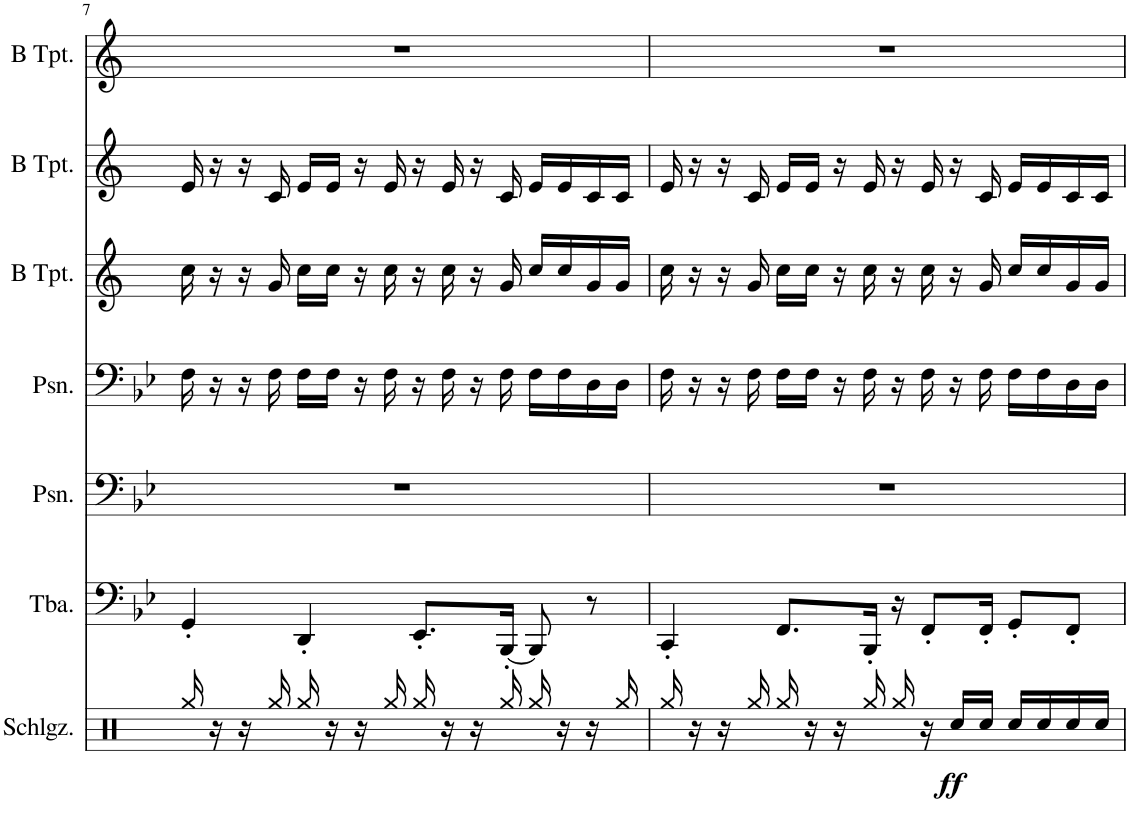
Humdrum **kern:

**kern	**dynam	**kern	**kern	**kern	**kern	**kern	**kern
*part7	*part7	*part6	*part5	*part4	*part3	*part2	*part1
*staff7	*staff7	*staff6	*staff5	*staff4	*staff3	*staff2	*staff1
*I"Schlagzeug	*	*I"Tuba	*I"Posaune	*I"Posaune	*I"Trompete in B	*I"Trompete in B	*I"Trompete in B
*I'Schlgz.	*	*I'Tba.	*I'Psn.	*I'Psn.	*	*	*
!!LO:PB:g=z
*clefX	*	*clefF4	*clefF4	*clefF4	*clefG2	*clefG2	*clefG2
*	*	*	*	*	*Trd1c2	*Trd1c2	*Trd1c2
*k[]	*	*k[b-e-]	*k[b-e-]	*k[b-e-]	*k[]	*k[]	*k[]
*M4/4	*	*M4/4	*M4/4	*M4/4	*M4/4	*M4/4	*M4/4
=7	=7	=7	=7	=7	=7	=7	=7
16Rgg/	.	4GG'/	1r	16F\	16cc\	16e/	1r
16r	.	.	.	16r	16r	16r	.
16r	.	.	.	16r	16r	16r	.
16Rgg/	.	.	.	16F\	16g/	16c/	.
16Rgg/	.	4DD'/	.	16F\LL	16cc\LL	16e/LL	.
16r	.	.	.	16F\JJ	16cc\JJ	16e/JJ	.
16r	.	.	.	16r	16r	16r	.
16Rgg/	.	.	.	16F\	16cc\	16e/	.
16Rgg/	.	8.EE-'/L	.	16r	16r	16r	.
16r	.	.	.	16F\	16cc\	16e/	.
16r	.	.	.	16r	16r	16r	.
16Rgg/	.	[16BBB-'/Jk	.	16F\	16g/	16c/	.
16Rgg/	.	8BBB-/]	.	16F\LL	16cc/LL	16e/LL	.
16r	.	.	.	16F\	16cc/	16e/	.
16r	.	8r	.	16D\	16g/	16c/	.
16Rgg/	.	.	.	16D\JJ	16g/JJ	16c/JJ	.
=8	=8	=8	=8	=8	=8	=8	=8
16Rgg/	.	4CC'/	1r	16F\	16cc\	16e/	1r
16r	.	.	.	16r	16r	16r	.
16r	.	.	.	16r	16r	16r	.
16Rgg/	.	.	.	16F\	16g/	16c/	.
16Rgg/	.	8.FF/L	.	16F\LL	16cc\LL	16e/LL	.
16r	.	.	.	16F\JJ	16cc\JJ	16e/JJ	.
16r	.	.	.	16r	16r	16r	.
16Rgg/	.	16BBB-'/Jk	.	16F\	16cc\	16e/	.
16Rgg/	.	16r	.	16r	16r	16r	.
16r	.	8FF'/L	.	16F\	16cc\	16e/	.
!	!LO:DY:b	!	!	!	!	!	!
16Rcc/LL	ff	.	.	16r	16r	16r	.
16Rcc/JJ	.	16FF'/Jk	.	16F\	16g/	16c/	.
16Rcc/LL	.	8GG'/L	.	16F\LL	16cc/LL	16e/LL	.
16Rcc/	.	.	.	16F\	16cc/	16e/	.
16Rcc/	.	8FF'/J	.	16D\	16g/	16c/	.
16Rcc/JJ	.	.	.	16D\JJ	16g/JJ	16c/JJ	.
=	=	=	=	=	=	=	=
*-	*-	*-	*-	*-	*-	*-	*-
